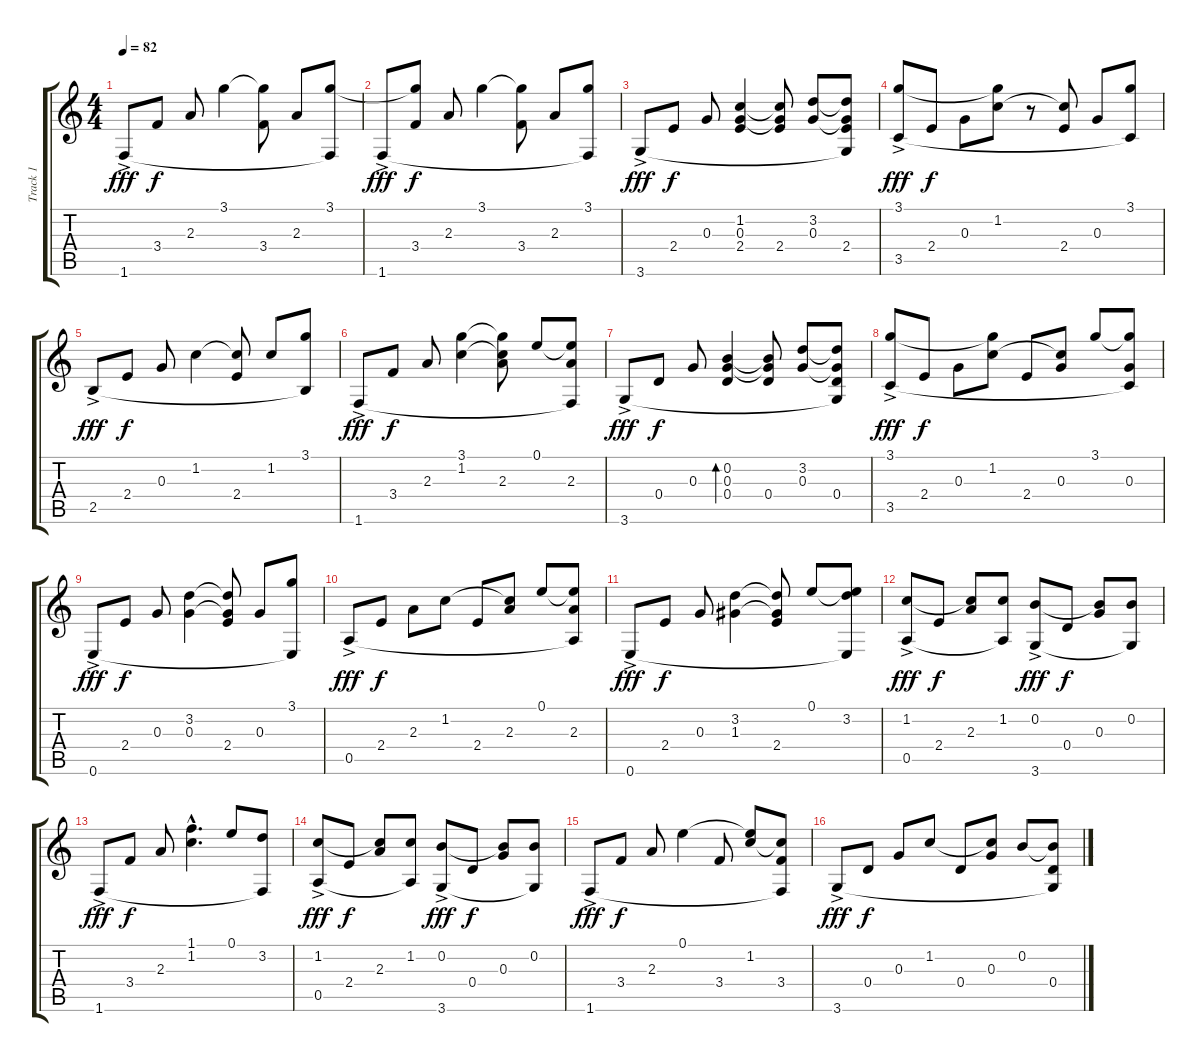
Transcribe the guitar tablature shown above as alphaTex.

\track ("Track 1" "Track 1") {instrument acousticguitarnylon}
\staff {score tabs}
\tuning (E4 B3 G3 D3 A2 E2) {hide}
\ts (4 4)
\tempo 82
\clef g2
\ks c
1.6{ac}.8{txt " " dy fff instrument acousticguitarnylon} 3.4.8{dy f} 2.3.8 3.1.4 (3.1{t} 3.4).8 2.3.8 (3.1 1.6{t}).8 |
1.6{ac}.8{txt " " dy fff} (3.1{t} 3.4).8{dy f} 2.3.8 3.1.4 (3.1{t} 3.4).8 2.3.8 (3.1 1.6{t}).8 |
3.6{ac}.8{dy fff} 2.4.8{dy f} 0.3.8 (1.2 0.3 2.4).4{txt " "} (1.2{t} 0.3{t} 2.4).8 (3.2 0.3).8 (3.2{t} 0.3{t} 2.4 3.6{t}).8 |
(3.1 3.5{ac}).8{dy fff} 2.4.8{dy f} 0.3.8 (3.1{t} 1.2).8 r.8 (1.2{t} 2.4).8 0.3.8 (3.1 3.5{t}).8 |
2.5{ac}.8{dy fff} 2.4.8{dy f} 0.3.8 1.2.4 (1.2{t} 2.4).8 1.2.8 (3.1 2.5{t}).8 |
1.6{ac}.8{dy fff} 3.4.8{dy f} 2.3.8 (3.1 1.2).4 (3.1{t} 1.2{t} 2.3).8 0.1.8 (0.1{t} 2.3 1.6{t}).8 |
3.6{ac}.8{txt " " dy fff} 0.4.8{dy f} 0.3.8 (0.2 0.3 0.4).4{bd 240} (0.2{t} 0.3{t} 0.4).8 (3.2 0.3).8 (3.2{t} 0.3{t} 0.4 3.6{t}).8 |
(3.1 3.5{ac}).8{dy fff} 2.4.8{dy f} 0.3.8{txt " "} (3.1{t} 1.2).8 2.4.8 (1.2{t} 0.3).8 3.1.8 (3.1{t} 0.3 3.5{t}).8 |
0.6{ac}.8{dy fff} 2.4.8{dy f} 0.3.8 (3.2 0.3).4 (3.2{t} 0.3{t} 2.4).8 0.3.8 (3.1 0.6{t}).8 |
0.5{ac}.8{dy fff} 2.4.8{dy f} 2.3.8 1.2.8 2.4.8 (1.2{t} 2.3).8 0.1.8 (0.1{t} 2.3 0.5{t}).8 |
0.6{ac}.8{dy fff} 2.4.8{dy f} 0.3.8 (3.2 1.3).4 (3.2{t} 1.3{t} 2.4).8 0.1.8 (0.1{t} 3.2 0.6{t}).8 |
(1.2 0.5{ac}).8{dy fff} 2.4.8{dy f} (1.2{t} 2.3).8 (1.2 0.5{t}).8 (0.2 3.6{ac}).8{dy fff} 0.4.8{dy f} (0.2{t} 0.3).8 (0.2 3.6{t}).8 |
1.6{ac}.8{dy fff} 3.4.8{dy f} 2.3.8 (1.1{hac} 1.2{hac}).4{d} 0.1.8 (3.2 1.6{t}).8 |
(1.2 0.5{ac}).8{dy fff} 2.4.8{dy f} (1.2{t} 2.3).8 (1.2 0.5{t}).8 (0.2 3.6{ac}).8{dy fff} 0.4.8{dy f} (0.2{t} 0.3).8 (0.2 3.6{t}).8 |
1.6{ac}.8{dy fff} 3.4.8{dy f} 2.3.8 0.1.4 3.4.8 (0.1{t} 1.2).8 (1.2{t} 3.4 1.6{t}).8 |
3.6{ac}.8{dy fff} 0.4.8{dy f} 0.3.8 1.2.8 0.4.8 (1.2{t} 0.3).8 0.2.8 (0.2{t} 0.4 3.6{t}).8
